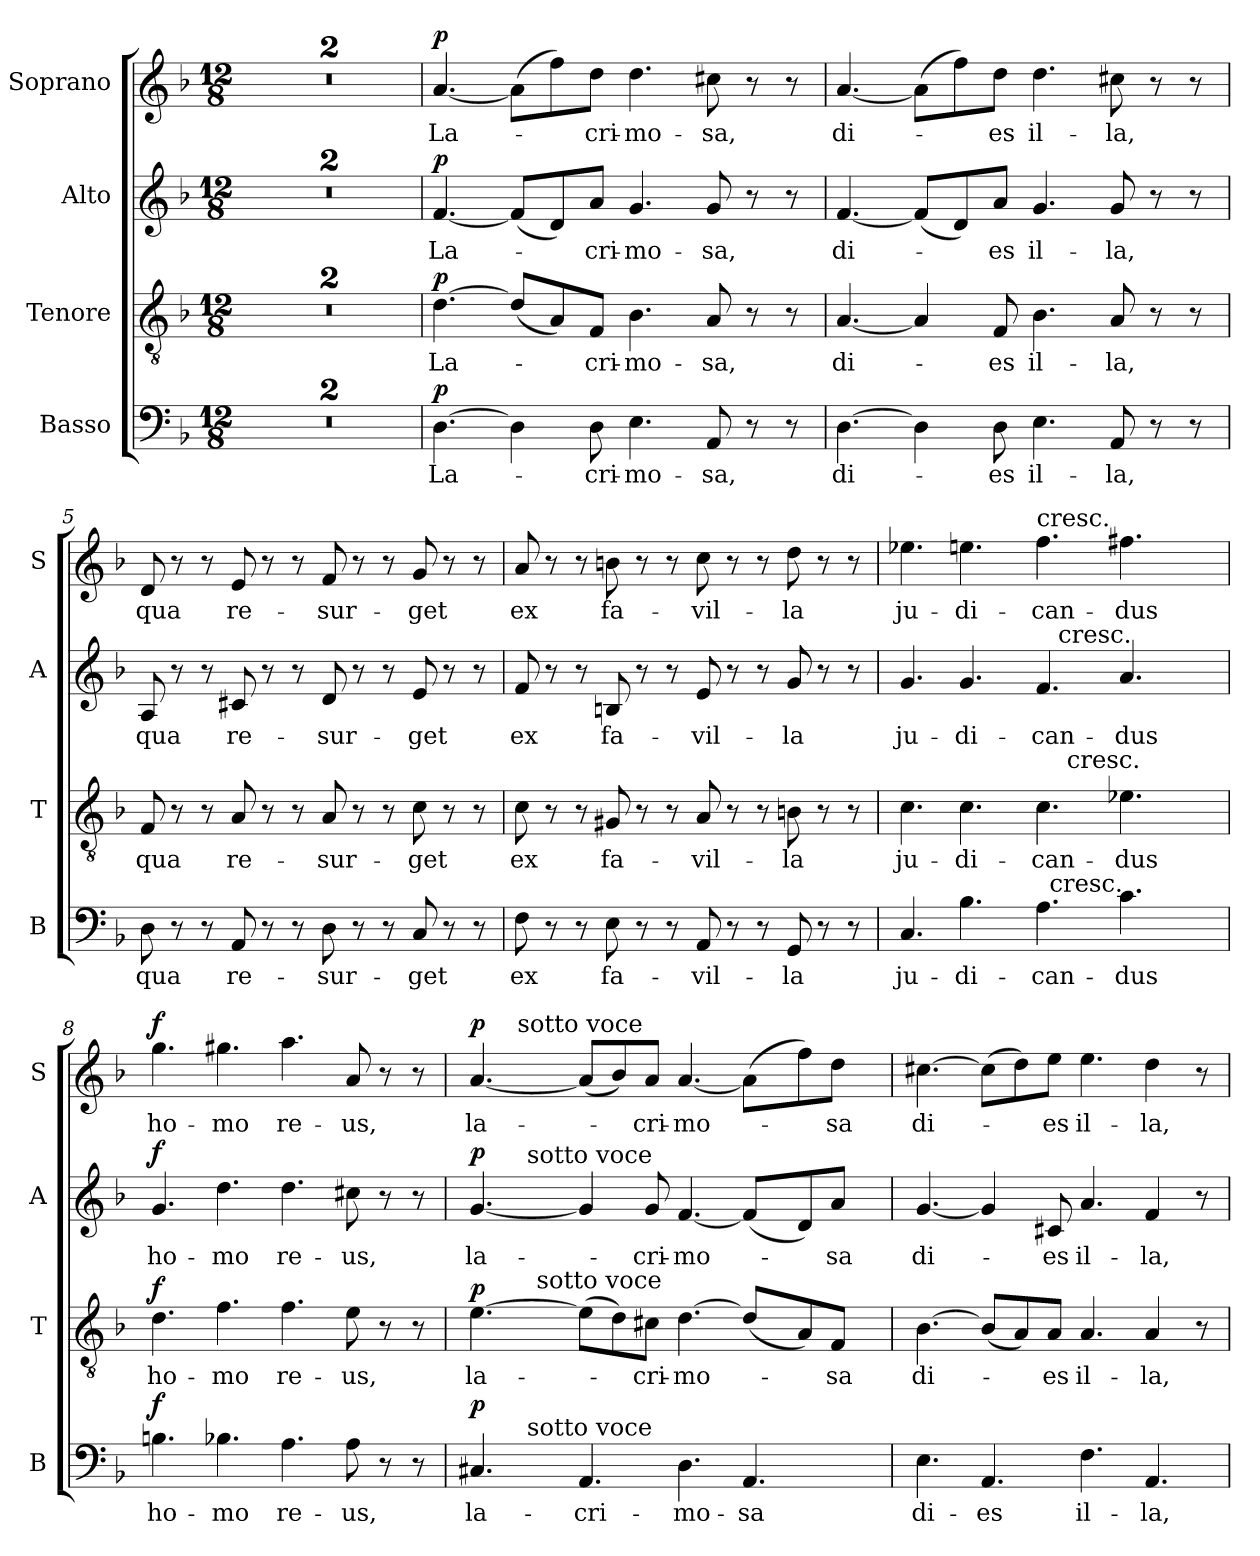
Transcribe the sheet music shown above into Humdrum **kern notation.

**kern	**text	**dynam	**kern	**text	**dynam	**kern	**text	**dynam	**kern	**text	**dynam
*part4	*part4	*part4	*part3	*part3	*part3	*part2	*part2	*part2	*part1	*part1	*part1
*staff4	*staff4	*staff4	*staff3	*staff3	*staff3	*staff2	*staff2	*staff2	*staff1	*staff1	*staff1
*I"Basso	*	*	*I"Tenore	*	*	*I"Alto	*	*	*I"Soprano	*	*
*I'B	*	*	*I'T	*	*	*I'A	*	*	*I'S	*	*
!!LO:PB:g=z
*stria5	*	*	*stria5	*	*	*stria5	*	*	*stria5	*	*
*clefF4	*	*	*clefGv2	*	*	*clefG2	*	*	*clefG2	*	*
*k[b-]	*	*	*k[b-]	*	*	*k[b-]	*	*	*k[b-]	*	*
*F:	*	*	*F:	*	*	*F:	*	*	*F:	*	*
*M12/8	*	*	*M12/8	*	*	*M12/8	*	*	*M12/8	*	*
=1	=1	=1	=1	=1	=1	=1	=1	=1	=1	=1	=1
1.r	.	.	1.r	.	.	1.r	.	.	1.r	.	.
=2	=2	=2	=2	=2	=2	=2	=2	=2	=2	=2	=2
1.r	.	.	1.r	.	.	1.r	.	.	1.r	.	.
=3	=3	=3	=3	=3	=3	=3	=3	=3	=3	=3	=3
!	!LO:LY:b:cj	!LO:DY:a	!	!LO:LY:b:cj	!LO:DY:a	!	!LO:LY:b:cj	!LO:DY:a	!	!LO:LY:b:cj	!LO:DY:a
[>4.D\	La-	p	[>4.d\	La-	p	[<4.f/	La-	p	[>4.a/	La-	p
4D\]	.	.	(<8d/L]	.	.	(<8f/L]	.	.	(>8a\L]	.	.
.	.	.	8A/)	.	.	8d/)	.	.	8ff\)	.	.
!	!LO:LY:b	!	!	!LO:LY:b	!	!	!LO:LY:b	!	!	!LO:LY:b	!
8D\	-cri-	.	8F/J	-cri-	.	8a/J	-cri-	.	8dd\J	-cri-	.
!	!LO:LY:b:rj	!	!	!LO:LY:b:rj	!	!	!LO:LY:b:rj	!	!	!LO:LY:b:rj	!
4.E\	-mo-	.	4.B-\	-mo-	.	4.g/	-mo-	.	4.dd\	-mo-	.
!	!LO:LY:b:cj	!	!	!LO:LY:b:cj	!	!	!LO:LY:b:cj	!	!	!LO:LY:b:cj	!
8AA/	-sa,	.	8A/	-sa,	.	8g/	-sa,	.	8cc#X\	-sa,	.
8r	.	.	8r	.	.	8r	.	.	8r	.	.
8r	.	.	8r	.	.	8r	.	.	8r	.	.
=4	=4	=4	=4	=4	=4	=4	=4	=4	=4	=4	=4
!	!LO:LY:b:cj	!	!	!LO:LY:b:cj	!	!	!LO:LY:b:cj	!	!	!LO:LY:b:cj	!
[>4.D\	di-	.	[<4.A/	di-	.	[<4.f/	di-	.	[>4.a/	di-	.
4D\]	.	.	4A/]	.	.	(<8f/L]	.	.	(>8a\L]	.	.
.	.	.	.	.	.	8d/)	.	.	8ff\)	.	.
!	!LO:LY:b:cj	!	!	!LO:LY:b:cj	!	!	!LO:LY:b:cj	!	!	!LO:LY:b:cj	!
8D\	-es	.	8F/	-es	.	8a/J	-es	.	8dd\J	-es	.
!	!LO:LY:b:cj	!	!	!LO:LY:b:cj	!	!	!LO:LY:b:cj	!	!	!LO:LY:b:cj	!
4.E\	il-	.	4.B-\	il-	.	4.g/	il-	.	4.dd\	il-	.
!	!LO:LY:b:cj	!	!	!LO:LY:b:cj	!	!	!LO:LY:b:cj	!	!	!LO:LY:b:cj	!
8AA/	-la,	.	8A/	-la,	.	8g/	-la,	.	8cc#X\	-la,	.
8r	.	.	8r	.	.	8r	.	.	8r	.	.
8r	.	.	8r	.	.	8r	.	.	8r	.	.
=5	=5	=5	=5	=5	=5	=5	=5	=5	=5	=5	=5
!	!LO:LY:b:cj	!	!	!LO:LY:b:cj	!	!	!LO:LY:b:cj	!	!	!LO:LY:b:cj	!
8D\	qua	.	8F/	qua	.	8A/	qua	.	8d/	qua	.
8r	.	.	8r	.	.	8r	.	.	8r	.	.
8r	.	.	8r	.	.	8r	.	.	8r	.	.
!	!LO:LY:b:cj	!	!	!LO:LY:b:cj	!	!	!LO:LY:b:cj	!	!	!LO:LY:b:cj	!
8AA/	re-	.	8A/	re-	.	8c#X/	re-	.	8e/	re-	.
8r	.	.	8r	.	.	8r	.	.	8r	.	.
8r	.	.	8r	.	.	8r	.	.	8r	.	.
!	!LO:LY:b:cj	!	!	!LO:LY:b:cj	!	!	!LO:LY:b:cj	!	!	!LO:LY:b:cj	!
8D\	-sur-	.	8A/	-sur-	.	8d/	-sur-	.	8f/	-sur-	.
8r	.	.	8r	.	.	8r	.	.	8r	.	.
8r	.	.	8r	.	.	8r	.	.	8r	.	.
!	!LO:LY:b:cj	!	!	!LO:LY:b:cj	!	!	!LO:LY:b:cj	!	!	!LO:LY:b:cj	!
8C/	-get	.	8c\	-get	.	8e/	-get	.	8g/	-get	.
8r	.	.	8r	.	.	8r	.	.	8r	.	.
8r	.	.	8r	.	.	8r	.	.	8r	.	.
!!LO:LB:g=z
=6	=6	=6	=6	=6	=6	=6	=6	=6	=6	=6	=6
!	!LO:LY:b:cj	!	!	!LO:LY:b:cj	!	!	!LO:LY:b:cj	!	!	!LO:LY:b:cj	!
8F\	ex	.	8c\	ex	.	8f/	ex	.	8a/	ex	.
8r	.	.	8r	.	.	8r	.	.	8r	.	.
8r	.	.	8r	.	.	8r	.	.	8r	.	.
!	!LO:LY:b:cj	!	!	!LO:LY:b:cj	!	!	!LO:LY:b:cj	!	!	!LO:LY:b:cj	!
8E\	fa-	.	8G#X/	fa-	.	8Bn/	fa-	.	8bn\	fa-	.
8r	.	.	8r	.	.	8r	.	.	8r	.	.
8r	.	.	8r	.	.	8r	.	.	8r	.	.
!	!LO:LY:b:cj	!	!	!LO:LY:b:cj	!	!	!LO:LY:b:cj	!	!	!LO:LY:b:cj	!
8AA/	-vil-	.	8A/	-vil-	.	8e/	-vil-	.	8cc\	-vil-	.
8r	.	.	8r	.	.	8r	.	.	8r	.	.
8r	.	.	8r	.	.	8r	.	.	8r	.	.
!	!LO:LY:b:cj	!	!	!LO:LY:b:cj	!	!	!LO:LY:b:cj	!	!	!LO:LY:b:cj	!
8GG/	-la	.	8Bn\	-la	.	8g/	-la	.	8dd\	-la	.
8r	.	.	8r	.	.	8r	.	.	8r	.	.
8r	.	.	8r	.	.	8r	.	.	8r	.	.
=7	=7	=7	=7	=7	=7	=7	=7	=7	=7	=7	=7
!	!LO:LY:b:cj	!	!	!LO:LY:b:cj	!	!	!LO:LY:b:cj	!	!	!LO:LY:b:cj	!
*^	*	*	*^	*	*	*^	*	*	*	*	*
4.C/	2ryy	ju-	.	4.c\	2ryy	ju-	.	4.g/	2ryy	ju-	.	4.ee-X\	ju-	.
!	!	!LO:LY:b:cj	!	!	!	!LO:LY:b:cj	!	!	!	!LO:LY:b:cj	!	!	!LO:LY:b:cj	!
4.B-\	.	-di-	.	4.c\	.	-di-	.	4.g/	.	-di-	.	4.een\	-di-	.
.	4ryy	.	.	.	4ryy	.	.	.	4ryy	.	.	.	.	.
!	!	!	!	!	!	!	!	!	!	!	!	!LO:TX:a:t=cresc.	!	!
!	!	!LO:LY:b:cj	!	!	!	!LO:LY:b:cj	!	!	!	!LO:LY:b:cj	!	!	!LO:LY:b:cj	!
4.A\	32ryy	-can-	.	4.c\	16ryy	-can-	.	4.f/	32.ryy	-can-	.	4.ff\	-can-	.
!	!LO:TX:a:t=cresc.	!	!	!	!	!	!	!	!	!	!	!	!	!
.	2ryy	.	.	.	.	.	.	.	.	.	.	.	.	.
!	!	!	!	!	!	!	!	!	!LO:TX:a:t=cresc.	!	!	!	!	!
.	.	.	.	.	.	.	.	.	2ryy	.	.	.	.	.
!	!	!	!	!	!LO:TX:a:t=cresc.	!	!	!	!	!	!	!	!	!
.	.	.	.	.	2ryy	.	.	.	.	.	.	.	.	.
!	!	!LO:LY:b:cj	!	!	!	!LO:LY:b:cj	!	!	!	!LO:LY:b:cj	!	!	!LO:LY:b:cj	!
4.c\	.	-dus	.	4.e-X\	.	-dus	.	4.a/	.	-dus	.	4.ff#X\	-dus	.
.	8..ryy	.	.	.	.	.	.	.	.	.	.	.	.	.
.	.	.	.	.	.	.	.	.	8ryy	.	.	.	.	.
.	.	.	.	.	8.ryy	.	.	.	.	.	.	.	.	.
.	.	.	.	.	.	.	.	.	16ryy	.	.	.	.	.
.	.	.	.	.	.	.	.	.	64ryy	.	.	.	.	.
=8	=8	=8	=8	=8	=8	=8	=8	=8	=8	=8	=8	=8	=8	=8
!	!	!LO:LY:b:cj	!LO:DY:a	!	!	!LO:LY:b:cj	!LO:DY:a	!	!	!LO:LY:b:cj	!LO:DY:a	!	!LO:LY:b:cj	!LO:DY:a
*v	*v	*	*	*	*	*	*	*v	*v	*	*	*	*	*
*	*	*	*v	*v	*	*	*	*	*	*	*	*
4.Bn\	ho-	f	4.d\	ho-	f	4.g/	ho-	f	4.gg\	ho-	f
!	!LO:LY:b:cj	!	!	!LO:LY:b:cj	!	!	!LO:LY:b:cj	!	!	!LO:LY:b:cj	!
4.B-X\	-mo	.	4.f\	-mo	.	4.dd\	-mo	.	4.gg#X\	-mo	.
!	!LO:LY:b:cj	!	!	!LO:LY:b:cj	!	!	!LO:LY:b:cj	!	!	!LO:LY:b:cj	!
4.A\	re-	.	4.f\	re-	.	4.dd\	re-	.	4.aa\	re-	.
!	!LO:LY:b:cj	!	!	!LO:LY:b:cj	!	!	!LO:LY:b:cj	!	!	!LO:LY:b:cj	!
8A\	-us,	.	8e\	-us,	.	8cc#X\	-us,	.	8a/	-us,	.
8r	.	.	8r	.	.	8r	.	.	8r	.	.
8r	.	.	8r	.	.	8r	.	.	8r	.	.
=9	=9	=9	=9	=9	=9	=9	=9	=9	=9	=9	=9
!	!LO:LY:b:cj	!LO:DY:a	!	!LO:LY:b:cj	!LO:DY:a	!	!LO:LY:b:cj	!LO:DY:a	!	!LO:LY:b:cj	!LO:DY:a
*^	*	*	*^	*	*	*^	*	*	*^	*	*
4.C#X/	8ryy	la-	p	[>4.e\	8.ryy	la-	p	[<4.g/	8ryy	la-	p	[<4.a/	8ryy	la-	p
.	32.ryy	.	.	.	.	.	.	.	32.ryy	.	.	.	32ryy	.	.
!	!	!	!	!	!	!	!	!	!	!	!	!	!LO:TX:a:t=sotto voce	!	!
.	.	.	.	.	.	.	.	.	.	.	.	.	1ryy	.	.
!	!	!	!	!	!	!	!	!	!LO:TX:a:t=sotto voce	!	!	!	!	!	!
!	!LO:TX:a:t=sotto voce	!	!	!	!	!	!	!	!	!	!	!	!	!	!
.	1ryy	.	.	.	.	.	.	.	1ryy	.	.	.	.	.	.
!	!	!	!	!	!LO:TX:a:t=sotto voce	!	!	!	!	!	!	!	!	!	!
.	.	.	.	.	1ryy	.	.	.	.	.	.	.	.	.	.
!	!	!LO:LY:b:cj	!	!	!	!	!	!	!	!	!	!	!	!	!
4.AA/	.	-cri-	.	(>8e\L]	.	.	.	4g/]	.	.	.	(<8a/L]	.	.	.
.	.	.	.	8d\)	.	.	.	.	.	.	.	8b-/)	.	.	.
!	!	!	!	!	!	!LO:LY:b	!	!	!	!LO:LY:b	!	!	!	!LO:LY:b	!
.	.	.	.	8c#X\J	.	-cri-	.	8g/	.	-cri-	.	8a/J	.	-cri-	.
!	!	!LO:LY:b:cj	!	!	!	!LO:LY:b:rj	!	!	!	!LO:LY:b:rj	!	!	!	!LO:LY:b:rj	!
4.D\	.	-mo-	.	[>4.d\	.	-mo-	.	[<4.f/	.	-mo-	.	[>4.a/	.	-mo-	.
!	!	!LO:LY:b:cj	!	!	!	!	!	!	!	!	!	!	!	!	!
4.AA/	.	-sa	.	(<8d/L]	.	.	.	(<8f/L]	.	.	.	(>8a\L]	.	.	.
.	.	.	.	.	.	.	.	.	.	.	.	.	4ryy	.	.
.	4ryy	.	.	.	.	.	.	.	4ryy	.	.	.	.	.	.
.	.	.	.	.	4ryy	.	.	.	.	.	.	.	.	.	.
.	.	.	.	8A/)	.	.	.	8d/)	.	.	.	8ff\)	.	.	.
!	!	!	!	!	!	!LO:LY:b:cj	!	!	!	!LO:LY:b:cj	!	!	!	!LO:LY:b:cj	!
.	.	.	.	8F/J	.	-sa	.	8a/J	.	-sa	.	8dd\J	.	-sa	.
.	.	.	.	.	.	.	.	.	.	.	.	.	16.ryy	.	.
.	16ryy	.	.	.	.	.	.	.	16ryy	.	.	.	.	.	.
.	.	.	.	.	16ryy	.	.	.	.	.	.	.	.	.	.
.	64ryy	.	.	.	.	.	.	.	64ryy	.	.	.	.	.	.
!!LO:LB:g=z
=10	=10	=10	=10	=10	=10	=10	=10	=10	=10	=10	=10	=10	=10	=10	=10
!	!	!LO:LY:b:cj	!	!	!	!LO:LY:b:cj	!	!	!	!LO:LY:b:cj	!	!	!	!LO:LY:b:cj	!
*v	*v	*	*	*	*	*	*	*v	*v	*	*	*v	*v	*	*
*	*	*	*v	*v	*	*	*	*	*	*	*	*
4.E\	di-	.	[>4.B-\	di-	.	[<4.g/	di-	.	[>4.cc#X\	di-	.
!	!LO:LY:b:cj	!	!	!	!	!	!	!	!	!	!
4.AA/	-es	.	(<8B-/L]	.	.	4g/]	.	.	(>8cc#\L]	.	.
.	.	.	8A/)	.	.	.	.	.	8dd\)	.	.
!	!	!	!	!LO:LY:b:cj	!	!	!LO:LY:b:cj	!	!	!LO:LY:b:cj	!
.	.	.	8A/J	-es	.	8c#X/	-es	.	8ee\J	-es	.
!	!LO:LY:b:cj	!	!	!LO:LY:b:cj	!	!	!LO:LY:b:cj	!	!	!LO:LY:b:cj	!
4.F\	il-	.	4.A/	il-	.	4.a/	il-	.	4.ee\	il-	.
!	!LO:LY:b:cj	!	!	!LO:LY:b:cj	!	!	!LO:LY:b:cj	!	!	!LO:LY:b:cj	!
4.AA/	-la,	.	4A/	-la,	.	4f/	-la,	.	4dd\	-la,	.
.	.	.	8r	.	.	8r	.	.	8r	.	.
=	=	=	=	=	=	=	=	=	=	=	=
*-	*-	*-	*-	*-	*-	*-	*-	*-	*-	*-	*-
